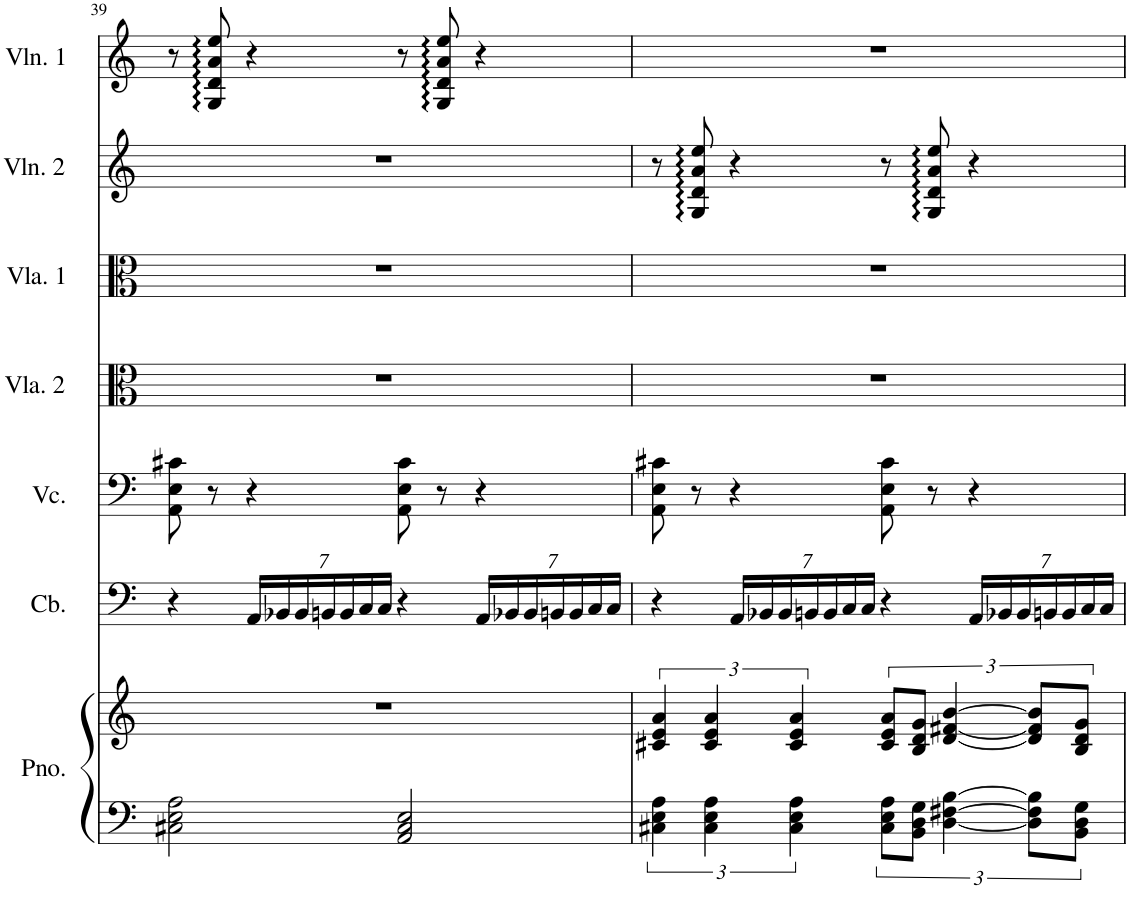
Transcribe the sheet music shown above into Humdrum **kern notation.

**kern	**kern	**kern	**kern	**kern	**kern	**kern	**kern
*part7	*part7	*part6	*part5	*part4	*part3	*part2	*part1
*staff8	*staff7	*staff6	*staff5	*staff4	*staff3	*staff2	*staff1
*I"Piano	*	*I"Kontrabasso	*I"Viulusello	*I"Viola 2	*I"Viola 1	*I"Viulu 2	*I"Viulu 1
*I'Pno.	*	*	*	*I'Vla. 2	*I'Vla. 1	*	*
!!LO:PB:g=z
*clefF4	*clefG2	*clefF4	*clefF4	*clefC3	*clefC3	*clefG2	*clefG2
*	*	*Trd7c12	*	*	*	*	*
*k[]	*k[]	*k[]	*k[]	*k[]	*k[]	*k[]	*k[]
*M4/4	*M4/4	*M4/4	*M4/4	*M4/4	*M4/4	*M4/4	*M4/4
*met(c)	*met(c)	*met(c)	*met(c)	*met(c)	*met(c)	*met(c)	*met(c)
=39	=39	=39	=39	=39	=39	=39	=39
2C#X\ 2E\ 2A\	1r	4r	8AA\ 8E\ 8c#X\	1r	1r	1r	8r
.	.	.	8r	.	.	.	8G/ 8d/ 8a/ 8ee/
*	*	*Xbrackettup	*	*	*	*	*
.	.	28AA/LL	4r	.	.	.	4r
.	.	28BB-X/	.	.	.	.	.
.	.	28BB-/	.	.	.	.	.
.	.	28BBn/	.	.	.	.	.
.	.	28BB/	.	.	.	.	.
.	.	28C/	.	.	.	.	.
.	.	28C/JJ	.	.	.	.	.
2AA/ 2C#/ 2E/	.	4r	8AA\ 8E\ 8c#\	.	.	.	8r
.	.	.	8r	.	.	.	8G/ 8d/ 8a/ 8ee/
.	.	28AA/LL	4r	.	.	.	4r
.	.	28BB-X/	.	.	.	.	.
.	.	28BB-/	.	.	.	.	.
.	.	28BBn/	.	.	.	.	.
.	.	28BB/	.	.	.	.	.
.	.	28C/	.	.	.	.	.
.	.	28C/JJ	.	.	.	.	.
=40	=40	=40	=40	=40	=40	=40	=40
6C#X\ 6E\ 6A\	6c#X/ 6e/ 6a/	4r	8AA\ 8E\ 8c#X\	1r	1r	8r	1r
.	.	.	8r	.	.	8G/ 8d/ 8a/ 8ee/	.
6C#\ 6E\ 6A\	6c#/ 6e/ 6a/	.	.	.	.	.	.
.	.	28AA/LL	4r	.	.	4r	.
.	.	28BB-X/	.	.	.	.	.
.	.	28BB-/	.	.	.	.	.
6C#\ 6E\ 6A\	6c#/ 6e/ 6a/	.	.	.	.	.	.
.	.	28BBn/	.	.	.	.	.
.	.	28BB/	.	.	.	.	.
.	.	28C/	.	.	.	.	.
.	.	28C/JJ	.	.	.	.	.
12C#\ 12E\ 12A\L	12c#/ 12e/ 12a/L	4r	8AA\ 8E\ 8c#\	.	.	8r	.
12BB\ 12D\ 12G\J	12B/ 12d/ 12g/J	.	.	.	.	.	.
.	.	.	8r	.	.	8G/ 8d/ 8a/ 8ee/	.
[6D\ [6F#X\ [6B\	[6d/ [6f#X/ [6b/	.	.	.	.	.	.
.	.	28AA/LL	4r	.	.	4r	.
.	.	28BB-X/	.	.	.	.	.
.	.	28BB-/	.	.	.	.	.
12D\] 12F#\] 12B\]L	12d/] 12f#/] 12b/]L	.	.	.	.	.	.
.	.	28BBn/	.	.	.	.	.
.	.	28BB/	.	.	.	.	.
12BB\ 12D\ 12G\J	12B/ 12d/ 12g/J	.	.	.	.	.	.
.	.	28C/	.	.	.	.	.
.	.	28C/JJ	.	.	.	.	.
=	=	=	=	=	=	=	=
*-	*-	*-	*-	*-	*-	*-	*-
